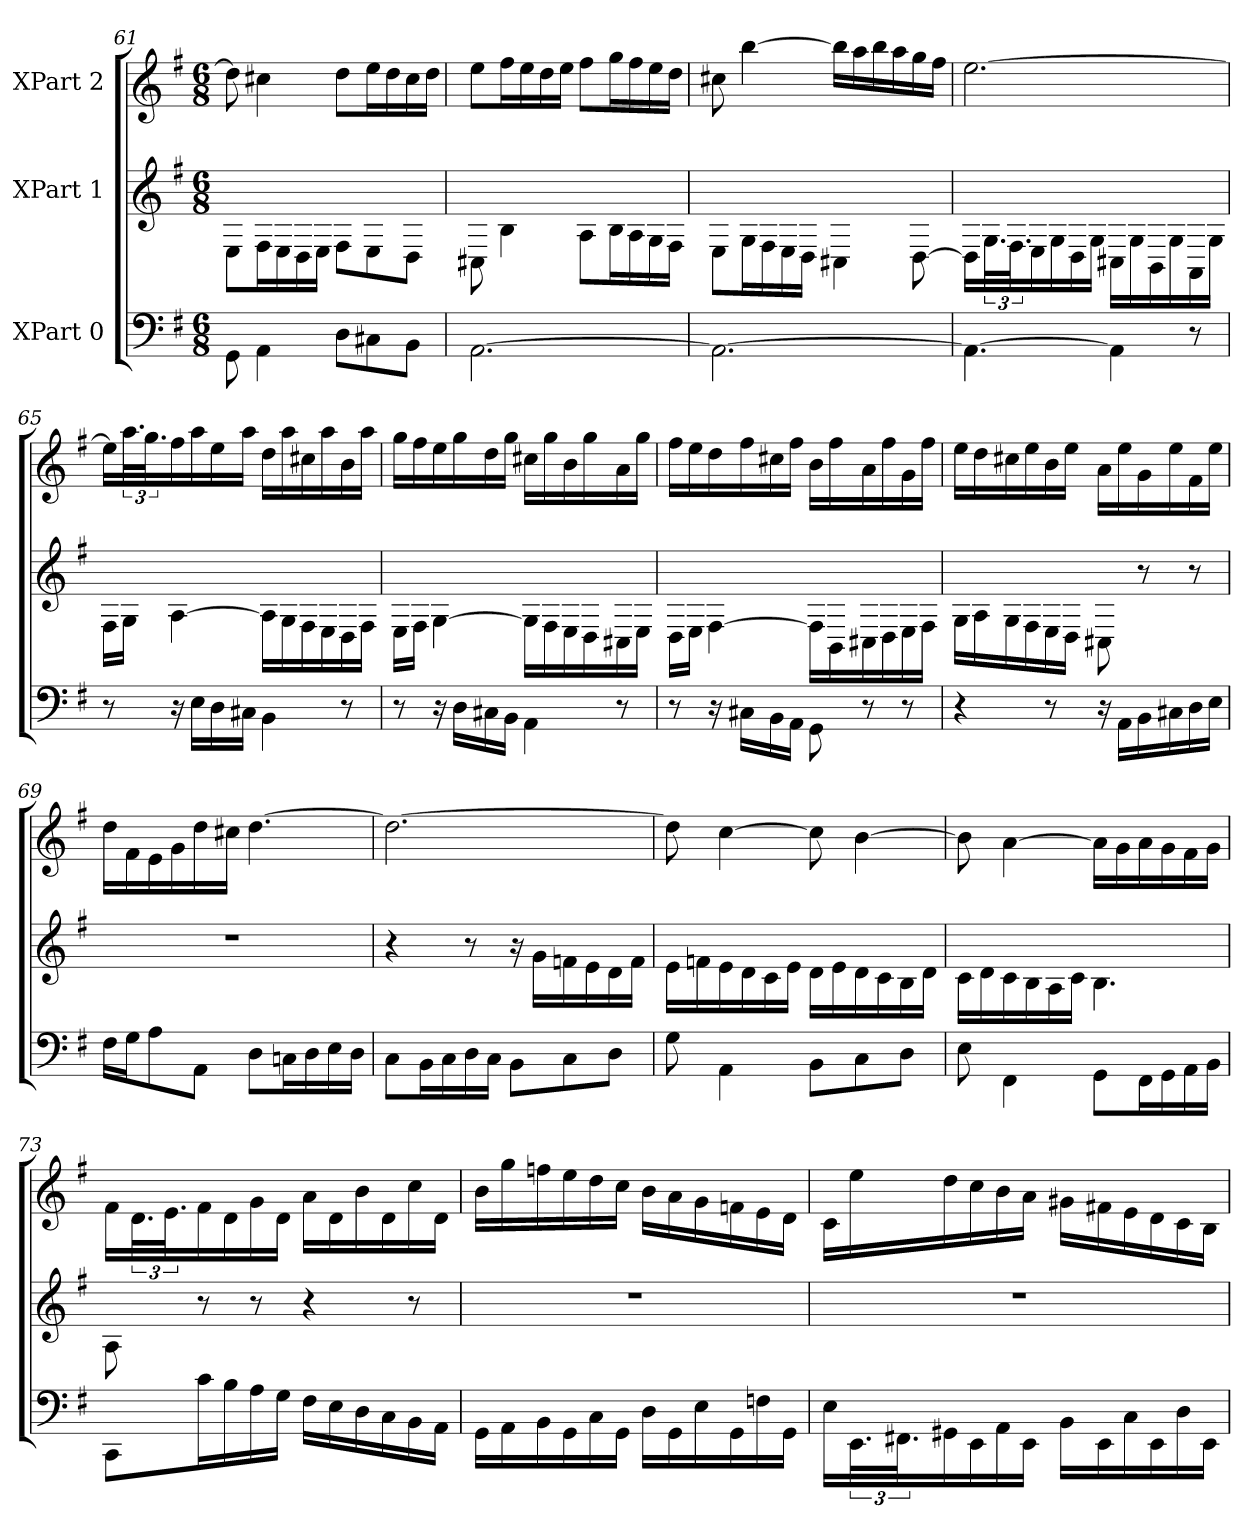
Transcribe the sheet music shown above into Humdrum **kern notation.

**kern	**kern	**kern
*part3	*part2	*part1
*staff3	*staff2	*staff1
*I"XPart 0	*I"XPart 1	*I"XPart 2
*clefF4	*clefG2	*clefG2
*k[f#]	*k[f#]	*k[f#]
*M6/8	*M6/8	*M6/8
=61	=61	=61
8GG\	8E\L	8dd\]
4AA\	16F#\	4cc#X\
.	16E\	.
.	16D\	.
.	16E\J	.
8D\L	8F#\L	8dd\L
8C#X\	8E\	16ee\
.	.	16dd\
8BB\J	8D\J	16cc#\
.	.	16dd\J
=62	=62	=62
[2.AA\	8C#X\	8ee\L
.	4B\	16ff#\
.	.	16ee\
.	.	16dd\
.	.	16ee\J
.	8A\L	8ff#\L
.	16B\	16gg\
.	16A\	16ff#\
.	16G\	16ee\
.	16F#\J	16dd\J
=63	=63	=63
2.AA\_	8E\L	8cc#X\
.	16G\	[4bb\
.	16F#\	.
.	16E\	.
.	16D\J	.
.	4C#X\	16bb\L]
.	.	16aa\
.	.	16bb\
.	.	16aa\
.	[8D\	16gg\
.	.	16ff#\J
=64	=64	=64
4.AA\_	16D\L]	[2.ee\
.	48.G\	.
.	48.F#\	.
.	16E\	.
.	16G\	.
.	16D\	.
.	16G\J	.
4AA\]	16C#X\L	.
.	16G\	.
.	16BB\	.
.	16G\	.
8r	16AA\	.
.	16G\J	.
=65	=65	=65
8r	16F#\L	16ee\L]
.	16G\J	48.aa\
.	.	48.gg\
16r	[4A\	16ff#\
16E\L	.	16aa\
16D\	.	16ee\
16C#X\J	.	16aa\J
4BB\	16A\L]	16dd\L
.	16G\	16aa\
.	16F#\	16cc#X\
.	16E\	16aa\
8r	16D\	16b\
.	16F#\J	16aa\J
=66	=66	=66
8r	16E\L	16gg\L
.	16F#\J	16ff#\
16r	[4G\	16ee\
16D\L	.	16gg\
16C#X\	.	16dd\
16BB\J	.	16gg\J
4AA\	16G\L]	16cc#X\L
.	16F#\	16gg\
.	16E\	16b\
.	16D\	16gg\
8r	16C#X\	16a\
.	16E\J	16gg\J
=67	=67	=67
8r	16D\L	16ff#\L
.	16E\J	16ee\
16r	[4F#\	16dd\
16C#X\L	.	16ff#\
16BB\	.	16cc#X\
16AA\J	.	16ff#\J
8GG\	16F#\L]	16b\L
.	16BB\	16ff#\
8r	16C#X\	16a\
.	16D\	16ff#\
8r	16E\	16g\
.	16F#\J	16ff#\J
=68	=68	=68
4r	16G\L	16ee\L
.	16A\	16dd\
.	16G\	16cc#X\
.	16F#\	16ee\
8r	16E\	16b\
.	16D\J	16ee\J
16r	8C#X\	16a\L
16AA\L	.	16ee\
16BB\	8r	16g\
16C#X\	.	16ee\
16D\	8r	16f#\
16E\J	.	16ee\J
=69	=69	=69
16F#\L	2.r	16dd\L
16G\	.	16f#\
8A\	.	16e\
.	.	16g\
8AA\J	.	16dd\
.	.	16cc#X\J
8D\L	.	[4.dd\
16Cn\	.	.
16D\	.	.
16E\	.	.
16D\J	.	.
=70	=70	=70
8C\L	4r	2.dd\_
16BB\	.	.
16C\	.	.
16D\	8r	.
16C\J	.	.
8BB\L	16r	.
.	16g\L	.
8C\	16fn\	.
.	16e\	.
8D\J	16d\	.
.	16f\J	.
=71	=71	=71
8G\	16e\L	8dd\]
.	16fn\	.
4AA\	16e\	[4cc\
.	16d\	.
.	16c\	.
.	16e\J	.
8BB\L	16d\L	8cc\]
.	16e\	.
8C\	16d\	[4b\
.	16c\	.
8D\J	16B\	.
.	16d\J	.
=72	=72	=72
8E\	16c\L	8b\]
.	16d\	.
4FF#\	16c\	[4a\
.	16B\	.
.	16A\	.
.	16c\J	.
8GG\L	4.B\	16a\L]
.	.	16g\
16FF#\	.	16a\
16GG\	.	16g\
16AA\	.	16f#\
16BB\J	.	16g\J
=73	=73	=73
8CC\L	8A\	16f#\L
.	.	48.d\
.	.	48.e\
16c\	8r	16f#\
16B\	.	16d\
16A\	8r	16g\
16G\J	.	16d\J
16F#\L	4r	16a\L
16E\	.	16d\
16D\	.	16b\
16C\	.	16d\
16BB\	8r	16cc\
16AA\J	.	16d\J
=74	=74	=74
16GG\L	2.r	16b\L
16AA\	.	16gg\
16BB\	.	16ffn\
16GG\	.	16ee\
16C\	.	16dd\
16GG\J	.	16cc\J
16D\L	.	16b\L
16GG\	.	16a\
16E\	.	16g\
16GG\	.	16fn\
16Fn\	.	16e\
16GG\J	.	16d\J
=75	=75	=75
16E\L	2.r	16c\L
48.EE\	.	16ee\
48.FF#X\	.	.
16GG#X\	.	16dd\
16EE\	.	16cc\
16AA\	.	16b\
16EE\J	.	16a\J
16BB\L	.	16g#X\L
16EE\	.	16f#X\
16C\	.	16e\
16EE\	.	16d\
16D\	.	16c\
16EE\J	.	16B\J
=	=	=
*-	*-	*-
